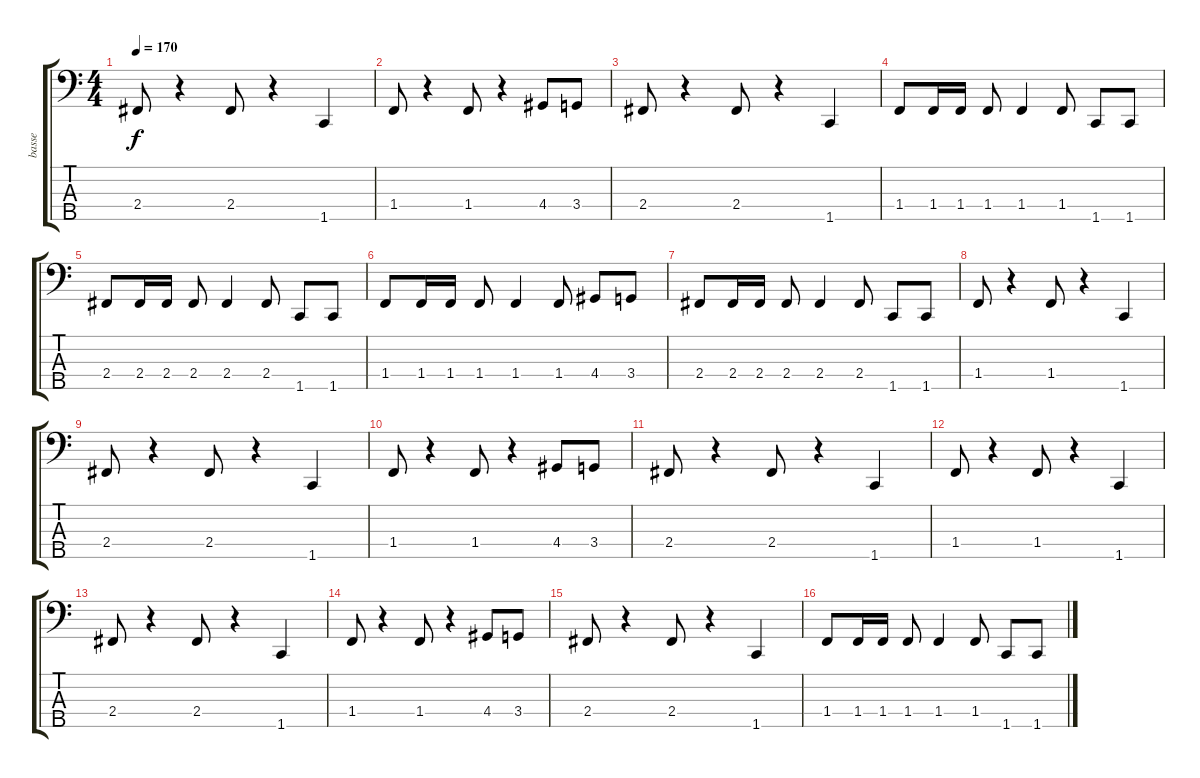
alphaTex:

\track ("basse" "basse") {instrument electricbassfinger}
\staff {score tabs}
\tuning (G2 D2 A1 E1 B0) {hide}
\ts (4 4)
\tempo 170
\clef f4
\ks c
2.4.8{dy f} r.4 2.4.8 r.4 1.5.4 |
1.4.8 r.4 1.4.8 r.4 4.4.8 3.4.8 |
2.4.8 r.4 2.4.8 r.4 1.5.4 |
1.4.8 1.4.16 1.4.16 1.4.8 1.4.4 1.4.8 1.5.8 1.5.8 |
2.4.8 2.4.16 2.4.16 2.4.8 2.4.4 2.4.8 1.5.8 1.5.8 |
1.4.8 1.4.16 1.4.16 1.4.8 1.4.4 1.4.8 4.4.8 3.4.8 |
2.4.8 2.4.16 2.4.16 2.4.8 2.4.4 2.4.8 1.5.8 1.5.8 |
1.4.8 r.4 1.4.8 r.4 1.5.4 |
2.4.8 r.4 2.4.8 r.4 1.5.4 |
1.4.8 r.4 1.4.8 r.4 4.4.8 3.4.8 |
2.4.8 r.4 2.4.8 r.4 1.5.4 |
1.4.8 r.4 1.4.8 r.4 1.5.4 |
2.4.8 r.4 2.4.8 r.4 1.5.4 |
1.4.8 r.4 1.4.8 r.4 4.4.8 3.4.8 |
2.4.8 r.4 2.4.8 r.4 1.5.4 |
1.4.8 1.4.16 1.4.16 1.4.8 1.4.4 1.4.8 1.5.8 1.5.8
